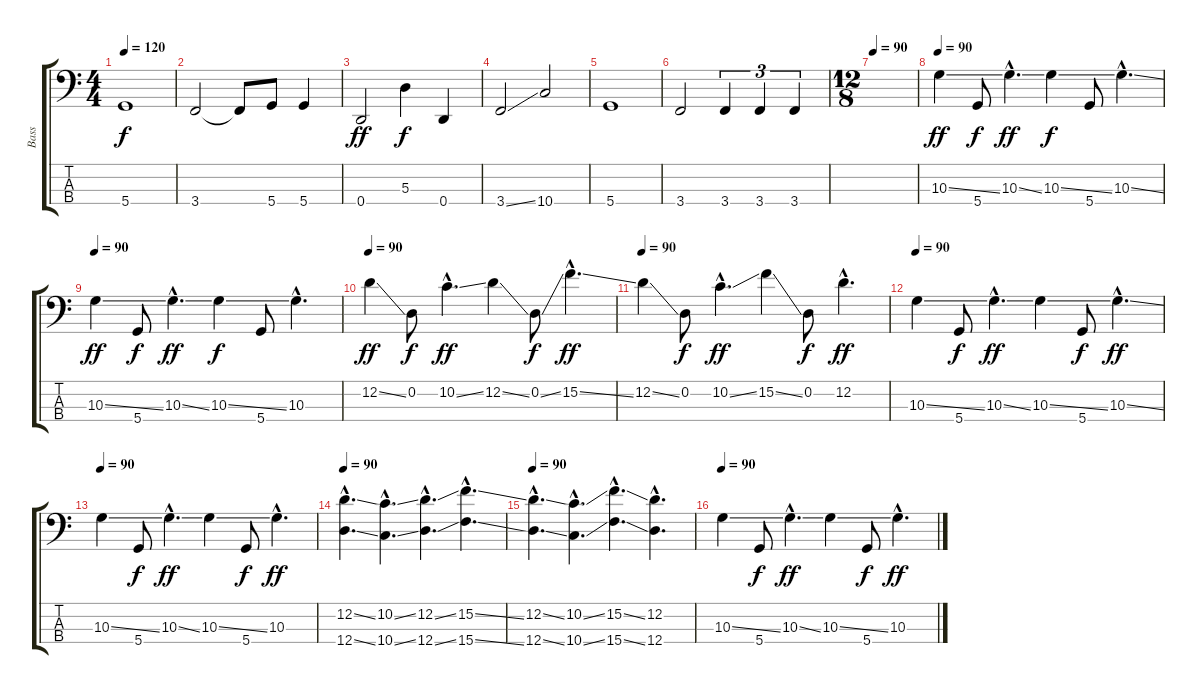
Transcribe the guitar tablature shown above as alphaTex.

\track ("Bass" "Bass") {instrument slapbass2}
\staff {score tabs}
\tuning (G2 D2 A1 D1) {hide}
\ts (4 4)
\tempo 120
\clef f4
\ks c
5.4.1{dy f} |
3.4.2 3.4{t}.8 5.4.8 5.4.4 |
0.4.2{dy ff} 5.3.4{dy f} 0.4.4 |
3.4{ss}.2 10.4.2 |
5.4.1 |
3.4.2 3.4.4{tu (3 2)} 3.4.4{tu (3 2)} 3.4.4{tu (3 2)} |
\ts (12 8)
\tempo 90
|
\tempo 90
10.3{ss}.4{dy ff} 5.4.8{dy f} 10.3{ss hac}.4{d dy ff} 10.3{ss}.4{dy f} 5.4.8 10.3{ss hac}.4{d} |
\tempo 90
10.3{ss}.4{dy ff} 5.4.8{dy f} 10.3{ss hac}.4{d dy ff} 10.3{ss}.4{dy f} 5.4.8 10.3{hac}.4{d} |
\tempo 90
12.2{ss}.4{dy ff} 0.2.8{dy f} 10.2{ss hac}.4{d dy ff} 12.2{ss}.4 0.2{ss}.8{dy f} 15.2{ss hac}.4{d dy ff} |
\tempo 90
12.2{ss}.4 0.2.8{dy f} 10.2{ss hac}.4{d dy ff} 15.2{ss}.4 0.2.8{dy f} 12.2{hac}.4{d dy ff} |
\tempo 90
10.3{ss}.4 5.4.8{dy f} 10.3{ss hac}.4{d dy ff} 10.3{ss}.4 5.4.8{dy f} 10.3{ss hac}.4{d dy ff} |
\tempo 90
10.3{ss}.4 5.4.8{dy f} 10.3{ss hac}.4{d dy ff} 10.3{ss}.4 5.4.8{dy f} 10.3{hac}.4{d dy ff} |
\tempo 90
(12.2{ss hac} 12.4{ss hac}).4{d} (10.2{ss hac} 10.4{ss hac}).4{d} (12.2{ss hac} 12.4{ss hac}).4{d} (15.2{ss hac} 15.4{ss hac}).4{d} |
\tempo 90
(12.2{ss hac} 12.4{ss hac}).4{d} (10.2{ss hac} 10.4{ss hac}).4{d} (15.2{ss hac} 15.4{ss hac}).4{d} (12.2{hac} 12.4{hac}).4{d} |
\tempo 90
10.3{ss}.4 5.4.8{dy f} 10.3{ss hac}.4{d dy ff} 10.3{ss}.4 5.4.8{dy f} 10.3{ss hac}.4{d dy ff}
